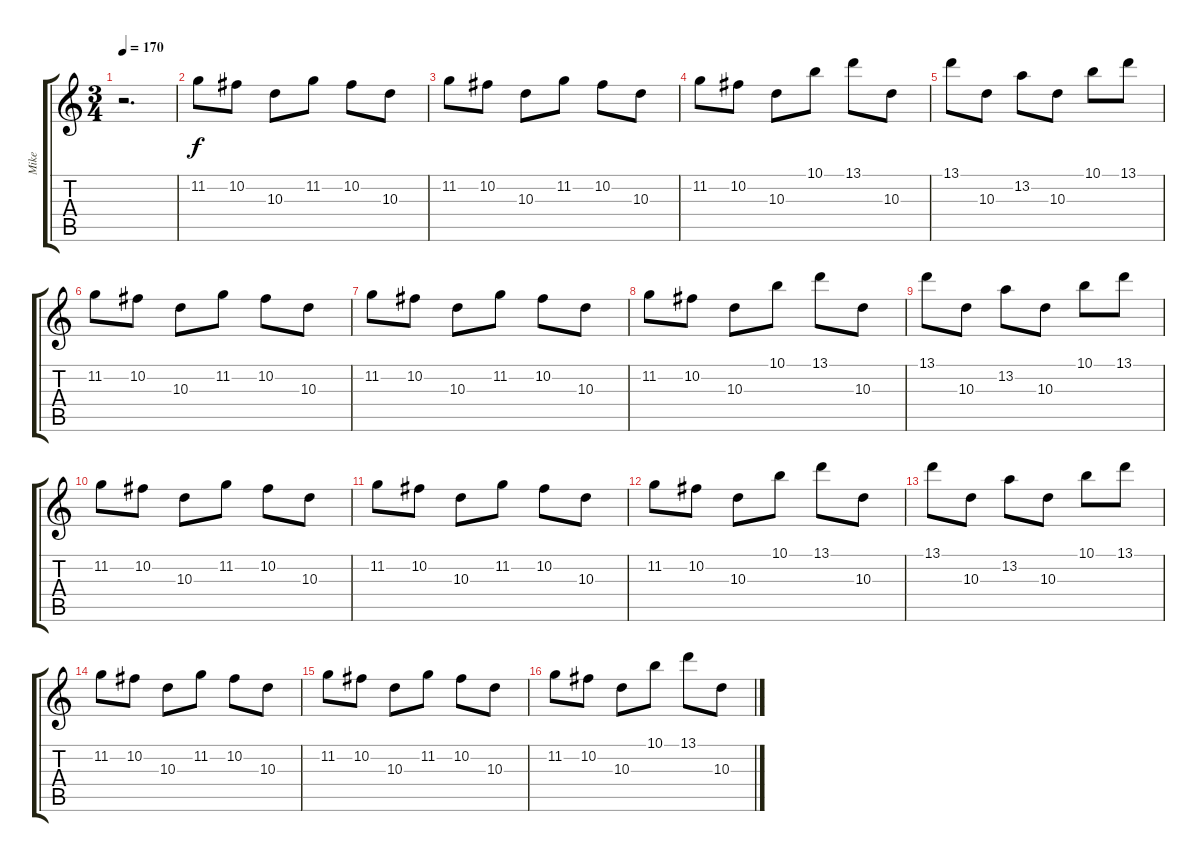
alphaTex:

\track ("Mike" "Mike") {instrument distortionguitar}
\staff {score tabs}
\tuning (Db4 Ab3 E3 B2 Gb2 B1) {hide}
\ts (3 4)
\tempo 170
\clef g2
\ks c
r.2{d dy f} |
11.2.8 10.2.8 10.3.8 11.2.8 10.2.8 10.3.8 |
11.2.8 10.2.8 10.3.8 11.2.8 10.2.8 10.3.8 |
11.2.8 10.2.8 10.3.8 10.1.8 13.1.8 10.3.8 |
13.1.8 10.3.8 13.2.8 10.3.8 10.1.8 13.1.8 |
11.2.8 10.2.8 10.3.8 11.2.8 10.2.8 10.3.8 |
11.2.8 10.2.8 10.3.8 11.2.8 10.2.8 10.3.8 |
11.2.8 10.2.8 10.3.8 10.1.8 13.1.8 10.3.8 |
13.1.8 10.3.8 13.2.8 10.3.8 10.1.8 13.1.8 |
11.2.8 10.2.8 10.3.8 11.2.8 10.2.8 10.3.8 |
11.2.8 10.2.8 10.3.8 11.2.8 10.2.8 10.3.8 |
11.2.8 10.2.8 10.3.8 10.1.8 13.1.8 10.3.8 |
13.1.8 10.3.8 13.2.8 10.3.8 10.1.8 13.1.8 |
11.2.8 10.2.8 10.3.8 11.2.8 10.2.8 10.3.8 |
11.2.8 10.2.8 10.3.8 11.2.8 10.2.8 10.3.8 |
11.2.8 10.2.8 10.3.8 10.1.8 13.1.8 10.3.8
